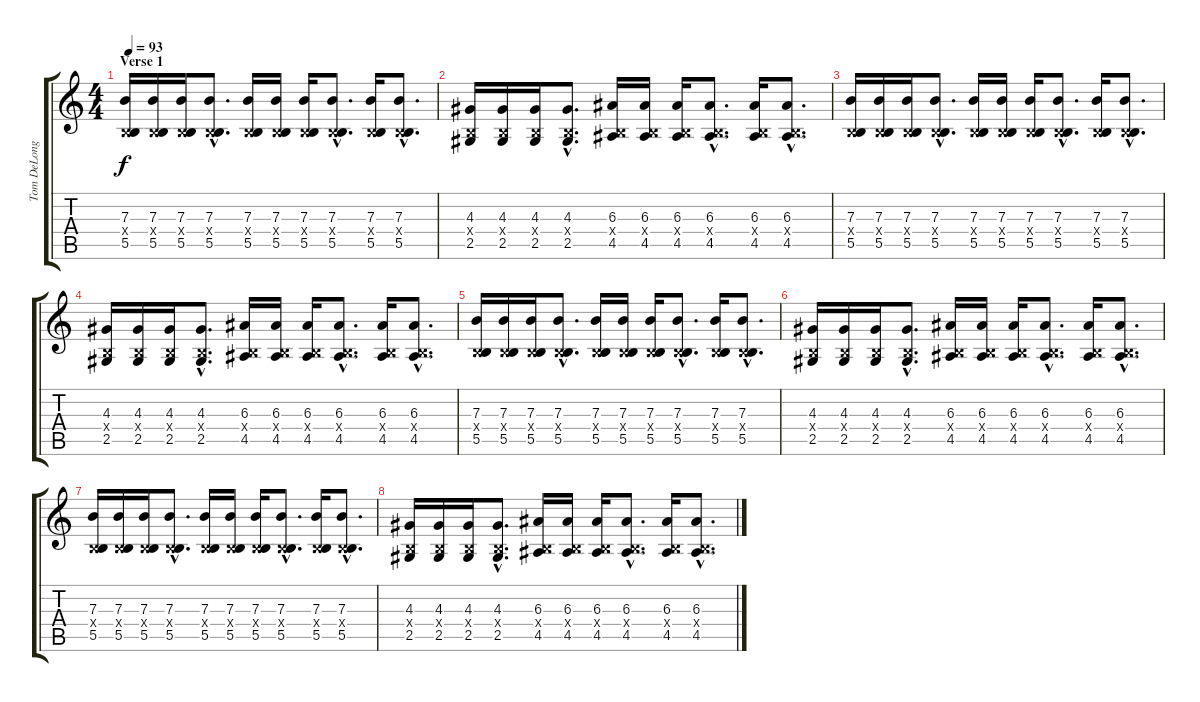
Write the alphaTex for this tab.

\track ("Tom DeLonge" "Tom DeLong") {instrument distortionguitar}
\staff {score tabs}
\tuning (Db4 Ab3 E3 B2 Gb2 Db2) {hide}
\ts (4 4)
\section ("" "Verse 1")
\tempo 93
\clef g2
\ks c
(7.3 0.4{x} 5.5).16{dy f balance 16 instrument electricguitarclean} (7.3 0.4{x} 5.5).16 (7.3 0.4{x} 5.5).16 (7.3{hac} 0.4{hac x} 5.5{hac}).8{d} (7.3 0.4{x} 5.5).16 (7.3 0.4{x} 5.5).16 (7.3 0.4{x} 5.5).16 (7.3{hac} 0.4{hac x} 5.5{hac}).8{d} (7.3 0.4{x} 5.5).16 (7.3{hac} 0.4{hac x} 5.5{hac}).8{d} |
(4.3 0.4{x} 2.5).16 (4.3 0.4{x} 2.5).16 (4.3 0.4{x} 2.5).16 (4.3{hac} 0.4{hac x} 2.5{hac}).8{d} (6.3 0.4{x} 4.5).16 (6.3 0.4{x} 4.5).16 (6.3 0.4{x} 4.5).16 (6.3{hac} 0.4{hac x} 4.5{hac}).8{d} (6.3 0.4{x} 4.5).16 (6.3{hac} 0.4{hac x} 4.5{hac}).8{d} |
(7.3 0.4{x} 5.5).16{balance 16 instrument electricguitarclean} (7.3 0.4{x} 5.5).16 (7.3 0.4{x} 5.5).16 (7.3{hac} 0.4{hac x} 5.5{hac}).8{d} (7.3 0.4{x} 5.5).16 (7.3 0.4{x} 5.5).16 (7.3 0.4{x} 5.5).16 (7.3{hac} 0.4{hac x} 5.5{hac}).8{d} (7.3 0.4{x} 5.5).16 (7.3{hac} 0.4{hac x} 5.5{hac}).8{d} |
(4.3 0.4{x} 2.5).16 (4.3 0.4{x} 2.5).16 (4.3 0.4{x} 2.5).16 (4.3{hac} 0.4{hac x} 2.5{hac}).8{d} (6.3 0.4{x} 4.5).16 (6.3 0.4{x} 4.5).16 (6.3 0.4{x} 4.5).16 (6.3{hac} 0.4{hac x} 4.5{hac}).8{d} (6.3 0.4{x} 4.5).16 (6.3{hac} 0.4{hac x} 4.5{hac}).8{d} |
(7.3 0.4{x} 5.5).16{balance 16 instrument electricguitarclean} (7.3 0.4{x} 5.5).16 (7.3 0.4{x} 5.5).16 (7.3{hac} 0.4{hac x} 5.5{hac}).8{d} (7.3 0.4{x} 5.5).16 (7.3 0.4{x} 5.5).16 (7.3 0.4{x} 5.5).16 (7.3{hac} 0.4{hac x} 5.5{hac}).8{d} (7.3 0.4{x} 5.5).16 (7.3{hac} 0.4{hac x} 5.5{hac}).8{d} |
(4.3 0.4{x} 2.5).16 (4.3 0.4{x} 2.5).16 (4.3 0.4{x} 2.5).16 (4.3{hac} 0.4{hac x} 2.5{hac}).8{d} (6.3 0.4{x} 4.5).16 (6.3 0.4{x} 4.5).16 (6.3 0.4{x} 4.5).16 (6.3{hac} 0.4{hac x} 4.5{hac}).8{d} (6.3 0.4{x} 4.5).16 (6.3{hac} 0.4{hac x} 4.5{hac}).8{d} |
(7.3 0.4{x} 5.5).16{balance 16 instrument electricguitarclean} (7.3 0.4{x} 5.5).16 (7.3 0.4{x} 5.5).16 (7.3{hac} 0.4{hac x} 5.5{hac}).8{d} (7.3 0.4{x} 5.5).16 (7.3 0.4{x} 5.5).16 (7.3 0.4{x} 5.5).16 (7.3{hac} 0.4{hac x} 5.5{hac}).8{d} (7.3 0.4{x} 5.5).16 (7.3{hac} 0.4{hac x} 5.5{hac}).8{d} |
(4.3 0.4{x} 2.5).16 (4.3 0.4{x} 2.5).16 (4.3 0.4{x} 2.5).16 (4.3{hac} 0.4{hac x} 2.5{hac}).8{d} (6.3 0.4{x} 4.5).16 (6.3 0.4{x} 4.5).16 (6.3 0.4{x} 4.5).16 (6.3{hac} 0.4{hac x} 4.5{hac}).8{d} (6.3 0.4{x} 4.5).16 (6.3{hac} 0.4{hac x} 4.5{hac}).8{d}
